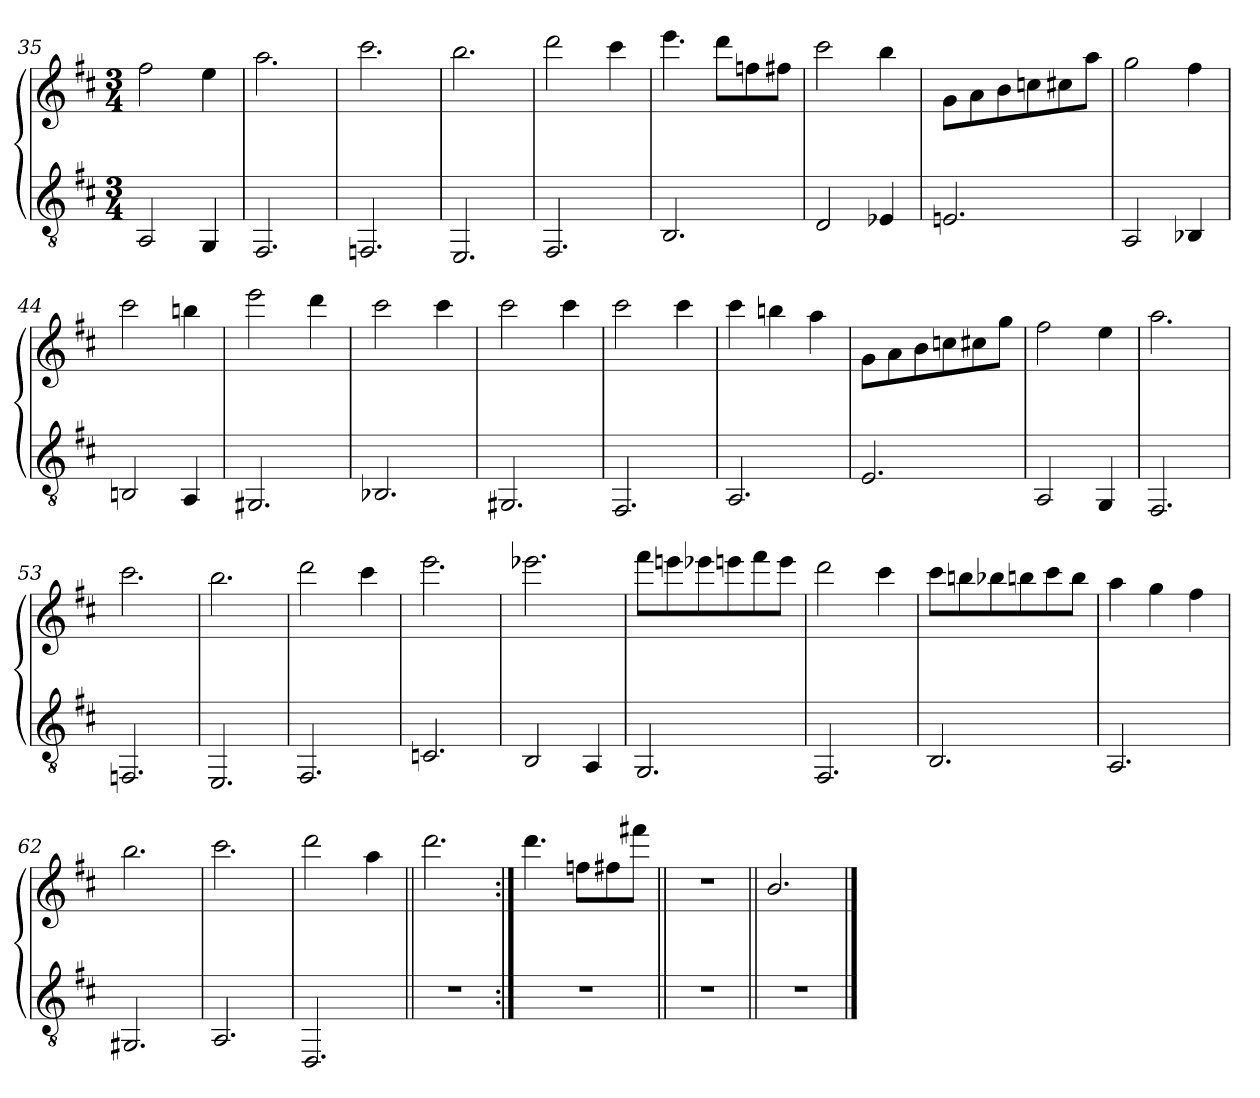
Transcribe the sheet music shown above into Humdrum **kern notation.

**kern	**kern
*part2	*part1
*staff2	*staff1
*clefGv2	*clefG2
*k[f#c#]	*k[f#c#]
*D:	*D:
*M3/4	*M3/4
=35	=35
*	*^
2AA/	2ff#\	2ryy
4GG/	4ee\	4ryy
=36	=36	=36
2.FF#/	2.aa\	2.ryy
!!LO:PB:g=z	!!
=37	=37	=37
2.FFn/	2.ccc#\	2.ryy
=38	=38	=38
2.EE/	2.bb\	2.ryy
=39	=39	=39
2.FF#/	2ddd\	2.ryy
.	4ccc#\	.
=40	=40	=40
2.BB/	4.eee\	2.ryy
.	8ddd\L	.
.	8ffn\	.
.	8ff#X\J	.
=41	=41	=41
2D/	2ccc#\	2.ryy
4E-X/	4bb\	.
!!LO:LB:g=z	!!
=42	=42	=42
2.En/	8g\L	2.ryy
.	8a\	.
.	8b\	.
.	8ccn\	.
.	8cc#X\	.
.	8aa\J	.
=43	=43	=43
2AA/	2gg\	2ryy
4BB-X/	4ff#\	4ryy
=44	=44	=44
2BBn/	2ccc#\	2ryy
4AA/	4bbn\	4ryy
=45	=45	=45
2.GG#X/	2eee\	2.ryy
.	4ddd\	.
=46	=46	=46
2.BB-X/	2ccc#\	2.ryy
.	4ccc#\	.
!!LO:LB:g=z	!!
=47	=47	=47
2.GG#X/	2ccc#\	2.ryy
.	4ccc#\	.
=48	=48	=48
2.FF#/	2ccc#\	2.ryy
.	4ccc#\	.
=49	=49	=49
2.AA/	4ccc#\	2.ryy
.	4bbn\	.
.	4aa\	.
=50	=50	=50
2.E/	8g\L	2.ryy
.	8a\	.
.	8b\	.
.	8ccn\	.
.	8cc#X\	.
.	8gg\J	.
=51	=51	=51
2AA/	2ff#\	2ryy
4GG/	4ee\	4ryy
!!LO:LB:g=z	!!
=52	=52	=52
2.FF#/	2.aa\	2.ryy
=53	=53	=53
2.FFn/	2.ccc#\	2.ryy
=54	=54	=54
2.EE/	2.bb\	2.ryy
=55	=55	=55
2.FF#/	2ddd\	2.ryy
.	4ccc#\	.
=56	=56	=56
2.Cn/	2.eee\	2.ryy
=57	=57	=57
2BB/	2.eee-X\	2ryy
4AA/	.	4ryy
!!LO:LB:g=z	!!
=58	=58	=58
2.GG/	8fff#\L	2.ryy
.	8eeen\	.
.	8eee-X\	.
.	8eeen\	.
.	8fff#\	.
.	8eee\J	.
=59	=59	=59
2.FF#/	2ddd\	2.ryy
.	4ccc#\	.
=60	=60	=60
2.BB/	8ccc#\L	2.ryy
.	8bbn\	.
.	8bb-X\	.
.	8bbn\	.
.	8ccc#\	.
.	8bb\J	.
=61	=61	=61
2.AA/	4aa\	2.ryy
.	4gg\	.
.	4ff#\	.
=62	=62	=62
2.GG#X/	2.bb\	2.ryy
!!LO:LB:g=z	!!
=63	=63	=63
2.AA/	2.ccc#\	2.ryy
=64	=64	=64
2.DD/	2ddd\	2.ryy
.	4aa\	.
=65||	=65||	=65||
2.r	2.ddd\	2.ryy
=66:|!	=66:|!	=66:|!
2.r	4.ddd\	2ryy
.	8ffn\L	.
.	8ff#X\	4ryy
.	8fff#X\J	.
*	*v	*v
=67||	=67||
2.r	2.r
=68||	=68||
*	*^
2.r	2.b/	2.ryy
*	*v	*v
==	==
*-	*-
